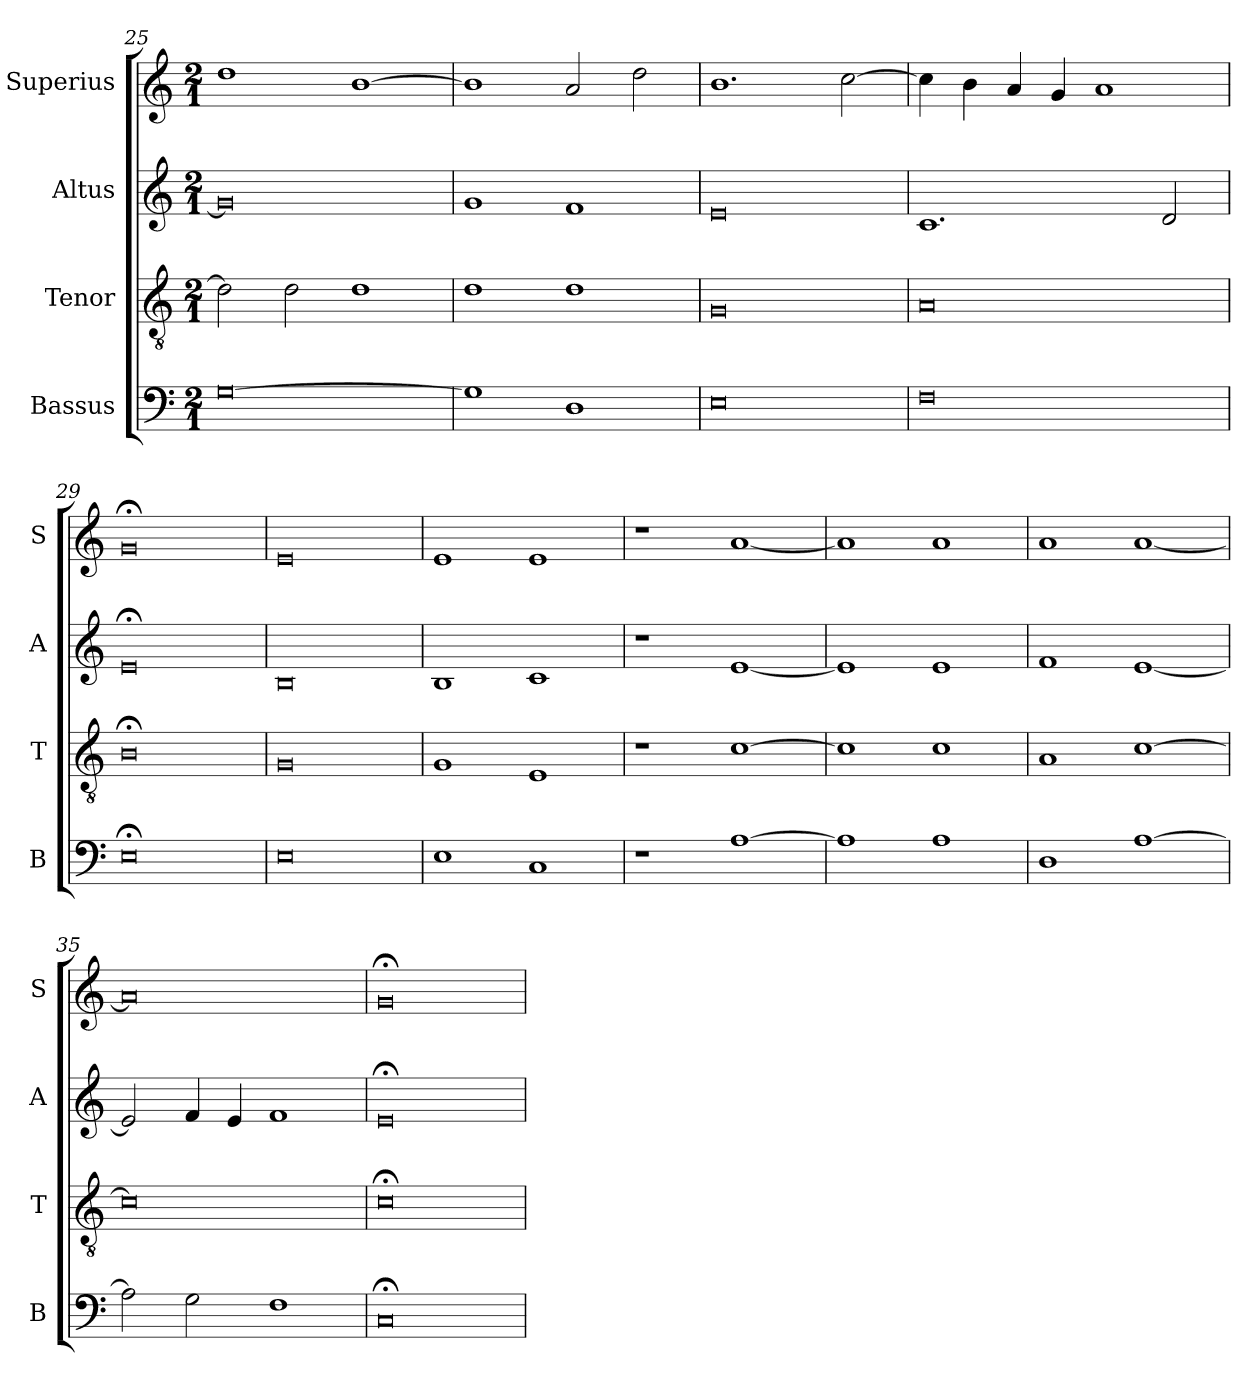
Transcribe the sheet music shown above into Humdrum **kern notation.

**kern	**kern	**kern	**kern
*part4	*part3	*part2	*part1
*staff4	*staff3	*staff2	*staff1
*I"Bassus	*I"Tenor	*I"Altus	*I"Superius
*I'B	*I'T	*I'A	*I'S
*clefF4	*clefGv2	*clefG2	*clefG2
*k[]	*k[]	*k[]	*k[]
*C:	*C:	*C:	*C:
*M2/1	*M2/1	*M2/1	*M2/1
=25	=25	=25	=25
[0G	2d]	0g]	1dd
.	2d	.	.
.	1d	.	[1b
=26	=26	=26	=26
1G]	1d	1g	1b]
1D	1d	1f	2a
.	.	.	2dd
=27	=27	=27	=27
0E	0G	0e	1.b
.	.	.	[2cc
=28	=28	=28	=28
0F	0A	1.c	4cc]
.	.	.	4b
.	.	.	4a
.	.	.	4g
.	.	.	1a
.	.	2d	.
=29	=29	=29	=29
0E;<	0B;<	0e;<	0g;<
=30	=30	=30	=30
0E	0G	0B	0e
=31	=31	=31	=31
1E	1G	1B	1e
1C	1E	1c	1e
=32	=32	=32	=32
1r	1r	1r	1r
[1A	[1c	[1e	[1a
=33	=33	=33	=33
1A]	1c]	1e]	1a]
1A	1c	1e	1a
=34	=34	=34	=34
1D	1A	1f	1a
[1A	[1c	[1e	[1a
=35	=35	=35	=35
2A]	0c]	2e]	0a]
2G	.	4f	.
.	.	4e	.
1F	.	1f	.
=36	=36	=36	=36
0C;<	0c;<	0e;<	0g;<
=	=	=	=
*-	*-	*-	*-
